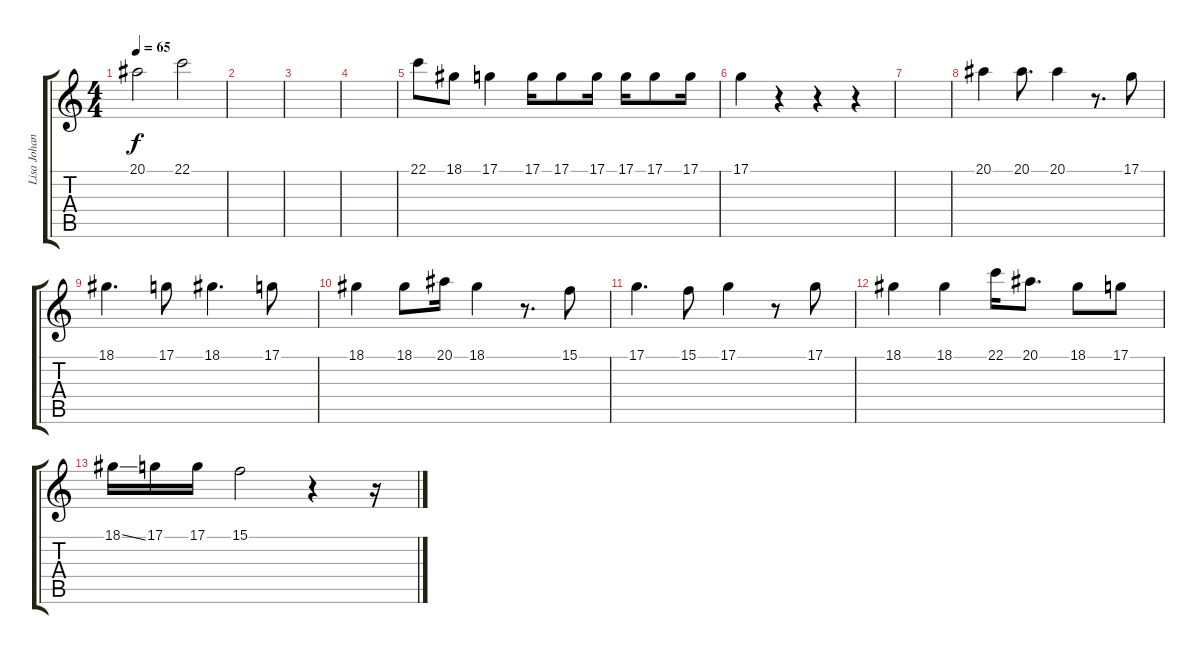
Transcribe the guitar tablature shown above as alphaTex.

\track ("Lisa Johansson" "Lisa Johan") {instrument voiceoohs}
\staff {score tabs}
\tuning (D4 A3 F3 C3 G2 D2) {hide}
\ts (4 4)
\tempo 65
\clef g2
\ks c
20.1.2{dy f} 22.1.2 |
|
|
|
22.1.8 18.1.8 17.1.4 17.1.16 17.1.8 17.1.16 17.1.16 17.1.8 17.1.16 |
17.1.4 r.4 r.4 r.4 |
|
20.1.4 20.1.8{d} 20.1.4 r.8{d} 17.1.8 |
18.1.4{d} 17.1.8 18.1.4{d} 17.1.8 |
18.1.4 18.1.8 20.1.16 18.1.4 r.8{d} 15.1.8 |
17.1.4{d} 15.1.8 17.1.4 r.8 17.1.8 |
18.1.4 18.1.4 22.1.16 20.1.8{d} 18.1.8 17.1.8 |
18.1{ss}.16 17.1.16 17.1.16 15.1.2 r.4 r.16
